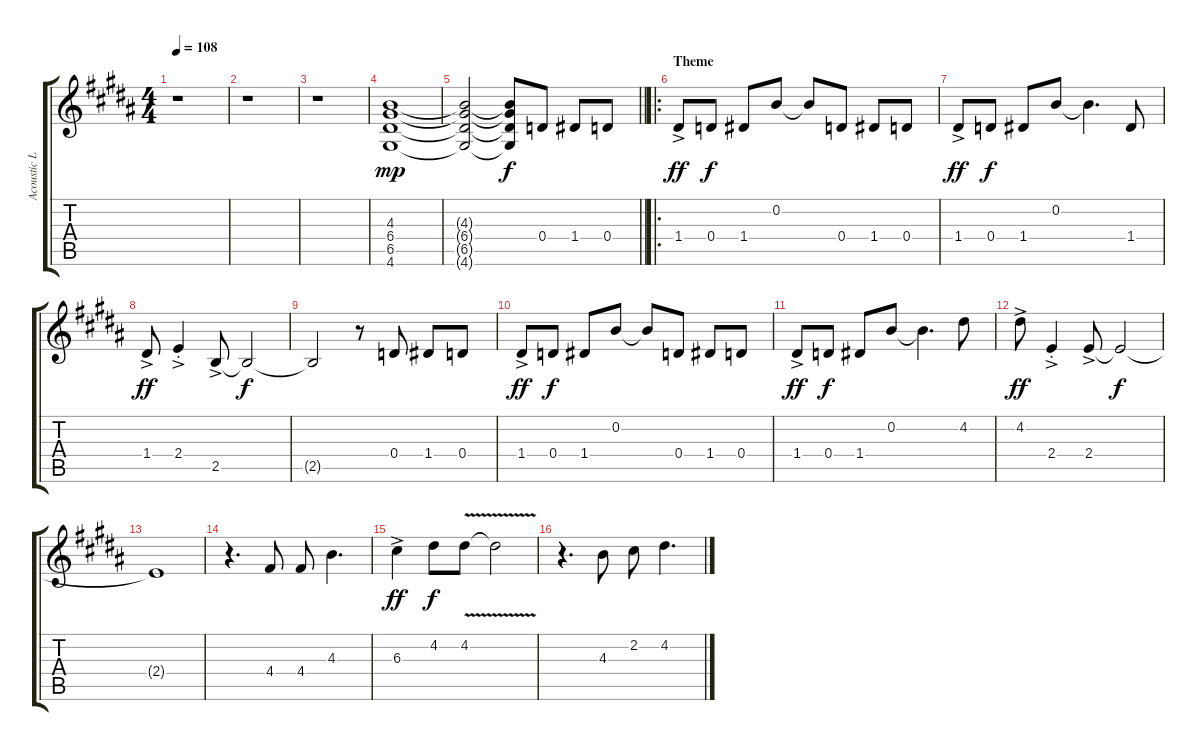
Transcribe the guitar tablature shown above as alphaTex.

\track ("Acoustic Lead Guitar" "Acoustic L") {instrument acousticguitarsteel}
\staff {score tabs}
\tuning (E4 B3 G3 D3 A2 E2) {hide}
\ts (4 4)
\tempo 108
\clef g2
\ks g#minor
r.1{dy mp} |
r.1 |
r.1 |
(4.3 6.4 6.5 4.6).1{volume 16} |
\barLineRight lightlight
(4.3{t} 6.4{t} 6.5{t} 4.6{t}).2 (4.3{t} 6.4{t} 6.5{t} 4.6{t}).8{dy f} 0.4.8 1.4.8 0.4.8 |
\ro
\section ("" "Theme")
1.4{ac}.8{dy ff} 0.4.8{dy f} 1.4.8 0.2.8 0.2{t}.8 0.4.8 1.4.8 0.4.8 |
1.4{ac}.8{dy ff} 0.4.8{dy f} 1.4.8 0.2.8 0.2{t}.4{d} 1.4.8 |
1.4{ac}.8{dy ff} 2.4{ac st}.4 2.5{ac}.8 2.5{t}.2{dy f} |
2.5{t}.2 r.8 0.4.8 1.4.8 0.4.8 |
1.4{ac}.8{dy ff} 0.4.8{dy f} 1.4.8 0.2.8 0.2{t}.8 0.4.8 1.4.8 0.4.8 |
1.4{ac}.8{dy ff} 0.4.8{dy f} 1.4.8 0.2.8 0.2{t}.4{d} 4.2.8 |
4.2{ac}.8{dy ff} 2.4{ac st}.4 2.4{ac}.8 2.4{t}.2{dy f} |
2.4{t}.1 |
r.4{d} 4.4.8 4.4.8 4.3.4{d} |
6.3{ac}.4{dy ff} 4.2.8{dy f} 4.2{v}.8 4.2{v t}.2 |
r.4{d} 4.3.8 2.2.8 4.2.4{d}
